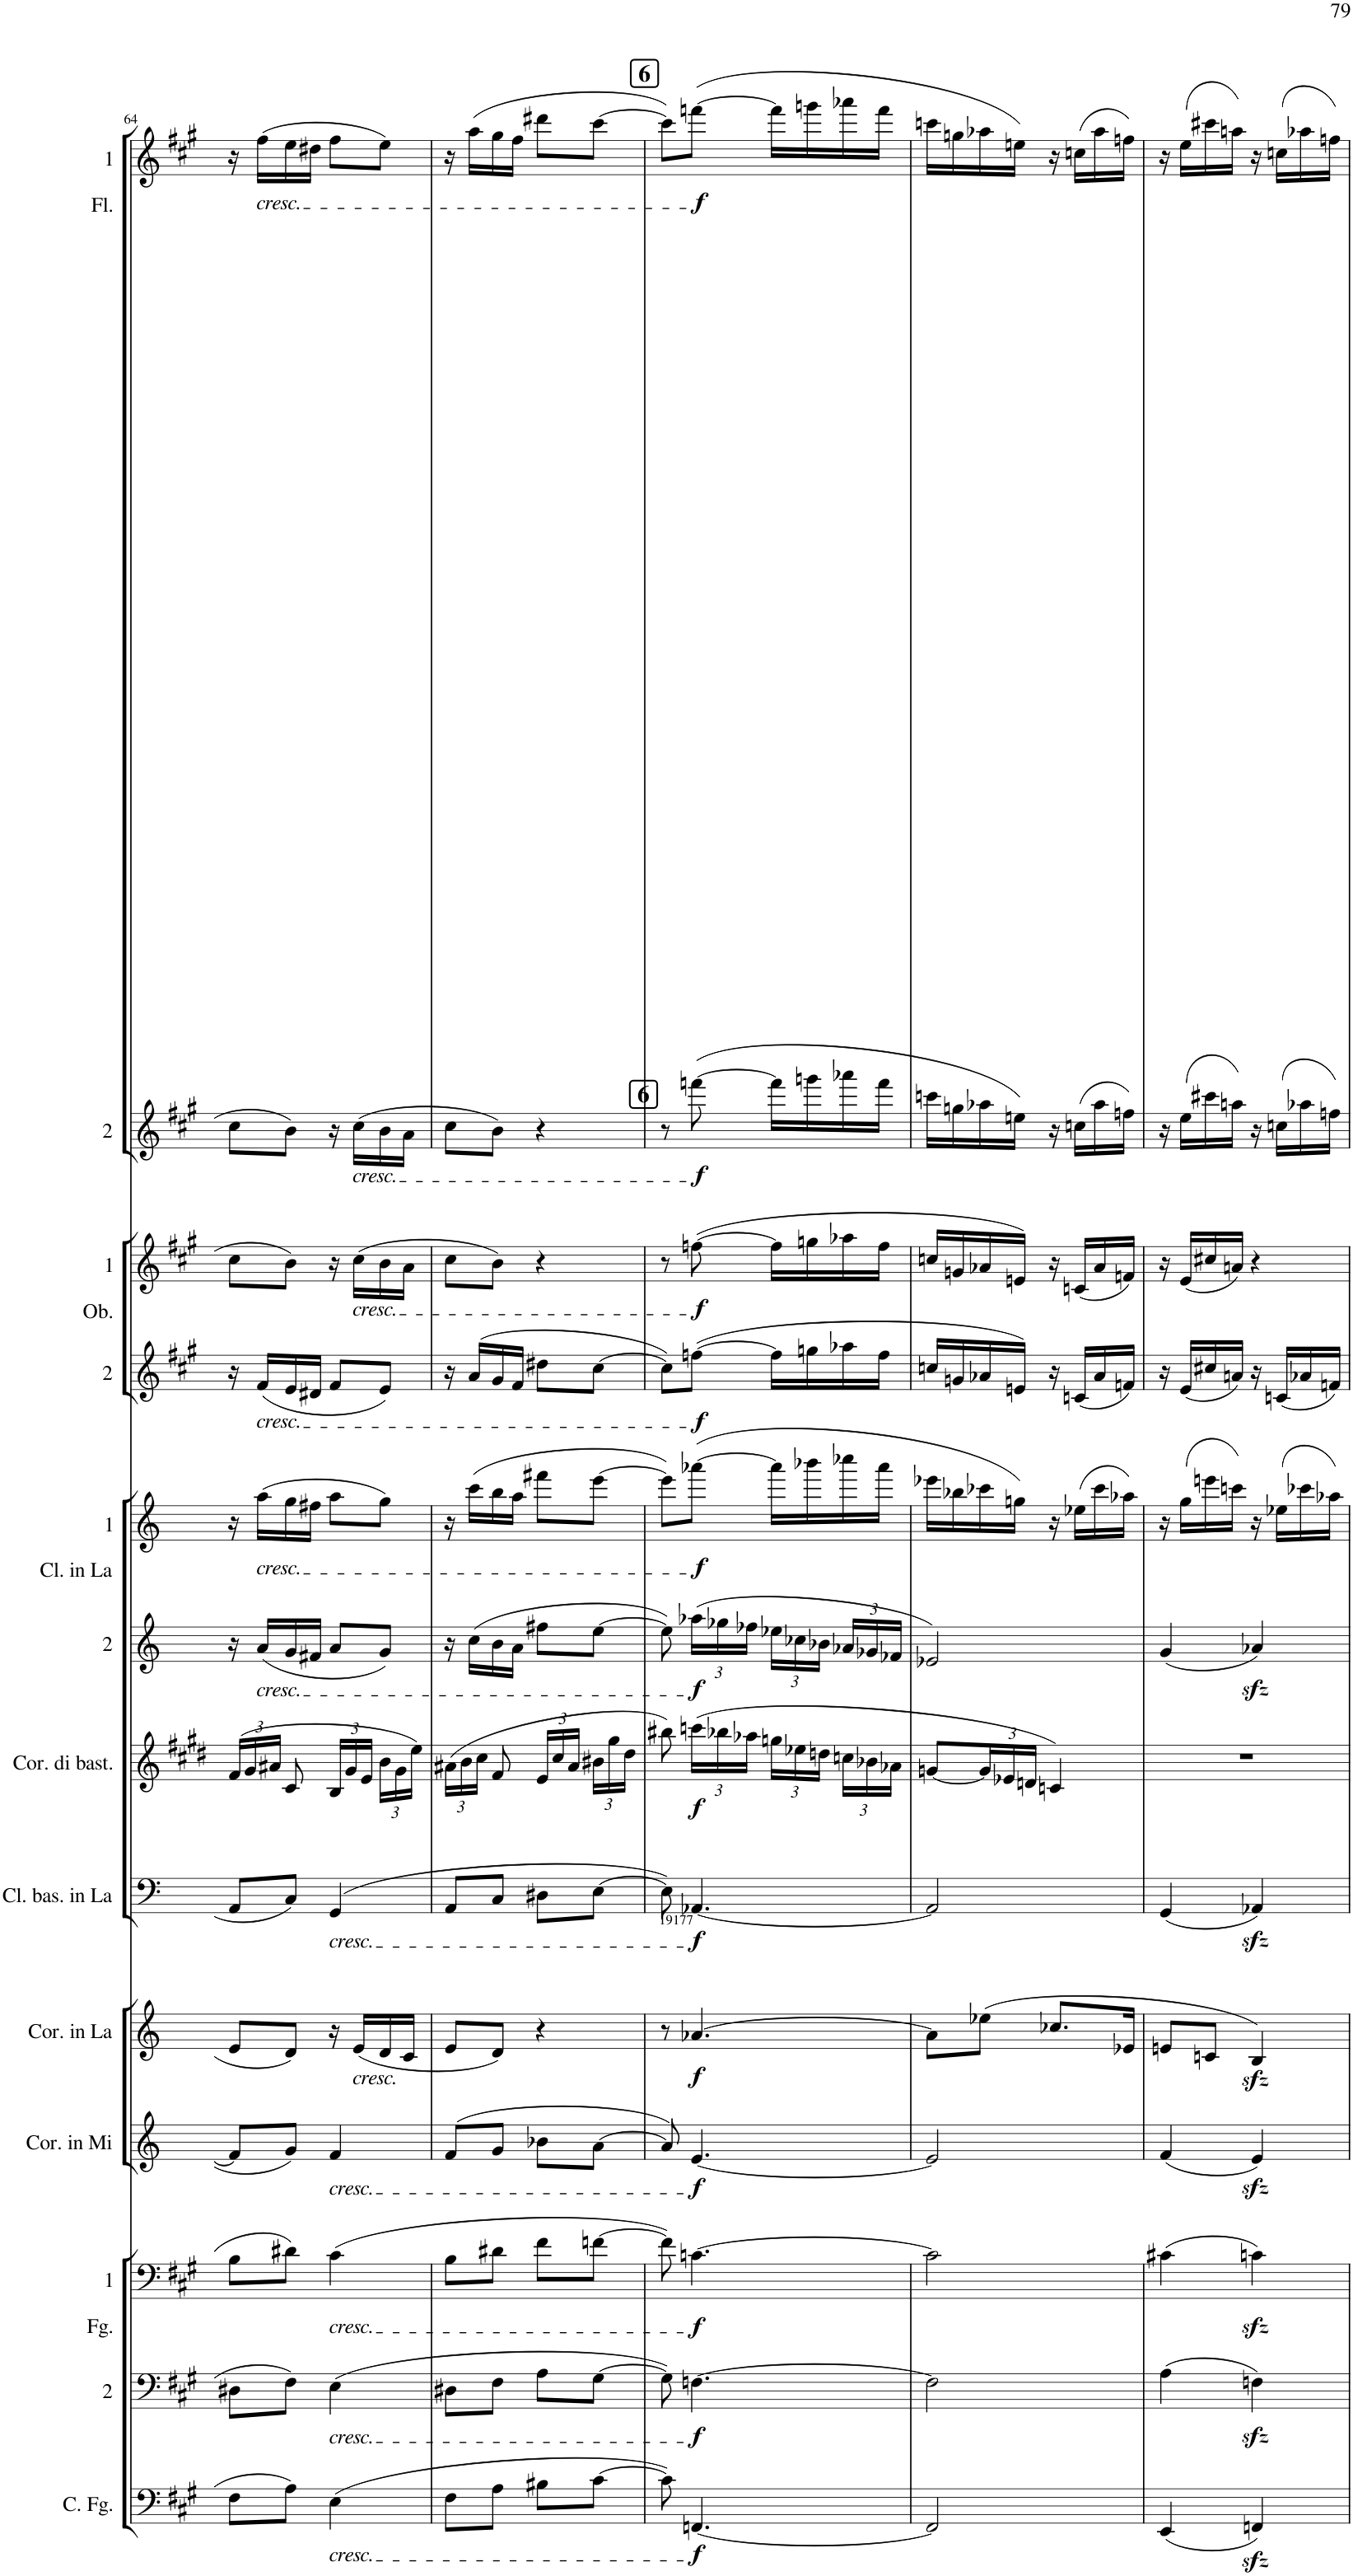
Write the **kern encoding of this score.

**kern	**dynam	**kern	**dynam	**kern	**dynam	**kern	**dynam	**kern	**dynam	**kern	**dynam	**kern	**dynam	**kern	**dynam	**kern	**dynam	**kern	**dynam	**kern	**dynam	**kern	**dynam	**kern	**dynam
*part13	*part13	*part12	*part12	*part11	*part11	*part10	*part10	*part9	*part9	*part8	*part8	*part7	*part7	*part6	*part6	*part5	*part5	*part4	*part4	*part3	*part3	*part2	*part2	*part1	*part1
*staff13	*staff13	*staff12	*staff12	*staff11	*staff11	*staff10	*staff10	*staff9	*staff9	*staff8	*staff8	*staff7	*staff7	*staff6	*staff6	*staff5	*staff5	*staff4	*staff4	*staff3	*staff3	*staff2	*staff2	*staff1	*staff1
*I"Contrafagotto	*	*I"2	*	*I"1  Fagotti	*	*I"Corno in Mi	*	*I"Corno in La	*	*I"Clarinetto basso in La	*	*I"Corno di bassetto	*	*I"2	*	*I"1  Clarinetti in La	*	*I"2	*	*I"1  Oboi	*	*I"2	*	*I"1  Flauti	*
*I'C. Fg.	*	*	*	*I'1  Fg.	*	*I'Cor. in Mi	*	*I'Cor. in La	*	*I'Cl. bas. in La	*	*I'Cor. di bast.	*	*	*	*I'1  Cl. in La	*	*	*	*I'1  Ob.	*	*	*	*I'1  Fl.	*
!!LO:PB:g=z
*clefF4	*	*clefF4	*	*clefF4	*	*clefG2	*	*clefG2	*	*clefF4	*	*clefG2	*	*clefG2	*	*clefG2	*	*clefG2	*	*clefG2	*	*clefG2	*	*clefG2	*
*Trd7c12	*	*	*	*	*	*Trd5c8	*	*Trd2c3	*	*Trd2c3	*	*Trd4c7	*	*Trd2c3	*	*Trd2c3	*	*	*	*	*	*	*	*	*
*k[f#c#g#]	*	*k[f#c#g#]	*	*k[f#c#g#]	*	*k[]	*	*k[]	*	*k[]	*	*k[f#c#g#d#]	*	*k[]	*	*k[]	*	*k[f#c#g#]	*	*k[f#c#g#]	*	*k[f#c#g#]	*	*k[f#c#g#]	*
*M4/8	*	*M4/8	*	*M4/8	*	*M4/8	*	*M4/8	*	*M4/8	*	*M4/8	*	*M4/8	*	*M4/8	*	*M4/8	*	*M4/8	*	*M4/8	*	*M4/8	*
*	*	*	*	*	*	*	*	*	*	*	*	*Xbrackettup	*	*	*	*	*	*	*	*	*	*	*	*	*
=64	=64	=64	=64	=64	=64	=64	=64	=64	=64	=64	=64	=64	=64	=64	=64	=64	=64	=64	=64	=64	=64	=64	=64	=64	=64
8F#\L	.	8D#X\L	.	8B\L	.	8f/L]	.	8e/L	.	8AA/L	.	(24f#/LL	.	16r	.	16r	.	16r	.	8cc#\L	.	8cc#\L	.	16r	.
.	.	.	.	.	.	.	.	.	.	.	.	24g#/	.	.	.	.	.	.	.	.	.	.	.	.	.
!	!	!	!	!	!	!	!	!	!	!	!	!	!	!	!	!	!	!	!	!	!	!	!	!LO:TX:b:i:t=cresc.	!
!	!	!	!	!	!	!	!	!	!	!	!	!	!	!	!	!	!	!LO:TX:b:i:t=cresc.	!	!	!	!	!	!	!
!	!	!	!	!	!	!	!	!	!	!	!	!	!	!	!	!LO:TX:b:i:t=cresc.	!	!	!	!	!	!	!	!	!
!	!	!	!	!	!	!	!	!	!	!	!	!	!	!LO:TX:b:i:t=cresc.	!	!	!	!	!	!	!	!	!	!	!
.	.	.	.	.	.	.	.	.	.	.	.	.	.	(16a/LL	.	(16aa\LL	.	(16f#/LL	.	.	.	.	.	(16ff#\LL	.
.	.	.	.	.	.	.	.	.	.	.	.	24a#X/JJ	.	.	.	.	.	.	.	.	.	.	.	.	.
8A\J	.	8F#\J	.	8d#X\J	.	8g/J	.	8d/J	.	8C/J	.	8c#/	.	16g/	.	16gg\	.	16e/	.	8b\J	.	8b\J	.	16ee\	.
.	.	.	.	.	.	.	.	.	.	.	.	.	.	16f#X/JJ	.	16ff#X\JJ	.	16d#X/JJ	.	.	.	.	.	16dd#X\JJ	.
!	!	!	!	!	!	!	!	!	!	!LO:TX:b:i:t=cresc.	!	!	!	!	!	!	!	!	!	!	!	!	!	!	!
!	!	!	!	!	!	!LO:TX:b:i:t=cresc.	!	!	!	!	!	!	!	!	!	!	!	!	!	!	!	!	!	!	!
!	!	!	!	!LO:TX:b:i:t=cresc.	!	!	!	!	!	!	!	!	!	!	!	!	!	!	!	!	!	!	!	!	!
!	!	!LO:TX:b:i:t=cresc.	!	!	!	!	!	!	!	!	!	!	!	!	!	!	!	!	!	!	!	!	!	!	!
!LO:TX:b:i:t=cresc.	!	!	!	!	!	!	!	!	!	!	!	!	!	!	!	!	!	!	!	!	!	!	!	!	!
(4E\	.	(4E\	.	(4c#\	.	4f/	.	16r	.	(4GG/	.	24B/LL	.	8a/L	.	8aa\L	.	8f#/L	.	16r	.	16r	.	8ff#\L	.
.	.	.	.	.	.	.	.	.	.	.	.	24g#/	.	.	.	.	.	.	.	.	.	.	.	.	.
!	!	!	!	!	!	!	!	!	!	!	!	!	!	!	!	!	!	!	!	!	!	!LO:TX:b:i:t=cresc.	!	!	!
!	!	!	!	!	!	!	!	!	!	!	!	!	!	!	!	!	!	!	!	!LO:TX:b:i:t=cresc.	!	!	!	!	!
!	!	!	!	!	!	!	!	!LO:TX:b:i:t=cresc.	!	!	!	!	!	!	!	!	!	!	!	!	!	!	!	!	!
.	.	.	.	.	.	.	.	(16e/LL	.	.	.	.	.	.	.	.	.	.	.	(16cc#\LL	.	(16cc#\LL	.	.	.
.	.	.	.	.	.	.	.	.	.	.	.	24e/JJ	.	.	.	.	.	.	.	.	.	.	.	.	.
.	.	.	.	.	.	.	.	16d/	.	.	.	24b\LL	.	8g/J)	.	8gg\J)	.	8e/J)	.	16b\	.	16b\	.	8ee\J)	.
.	.	.	.	.	.	.	.	.	.	.	.	24g#\	.	.	.	.	.	.	.	.	.	.	.	.	.
.	.	.	.	.	.	.	.	16c/JJ	.	.	.	.	.	.	.	.	.	.	.	16a\JJ	.	16a\JJ	.	.	.
.	.	.	.	.	.	.	.	.	.	.	.	24ee\JJ)	.	.	.	.	.	.	.	.	.	.	.	.	.
=65	=65	=65	=65	=65	=65	=65	=65	=65	=65	=65	=65	=65	=65	=65	=65	=65	=65	=65	=65	=65	=65	=65	=65	=65	=65
8F#\L	.	8D#X\L	.	8B\L	.	(8f/L	.	8e/L	.	8AA/L	.	(24a#X\LL	.	16r	.	16r	.	16r	.	8cc#\L	.	8cc#\L	.	16r	.
.	.	.	.	.	.	.	.	.	.	.	.	24b\	.	.	.	.	.	.	.	.	.	.	.	.	.
.	.	.	.	.	.	.	.	.	.	.	.	.	.	(16cc\LL	.	(16ccc\LL	.	(16a/LL	.	.	.	.	.	(16aa\LL	.
.	.	.	.	.	.	.	.	.	.	.	.	24cc#\JJ	.	.	.	.	.	.	.	.	.	.	.	.	.
8A\J	.	8F#\J	.	8d#X\J	.	8g/J	.	8d/J)	.	8C/J	.	8f#/	.	16b\	.	16bb\	.	16g#/	.	8b\J)	.	8b\J)	.	16gg#\	.
.	.	.	.	.	.	.	.	.	.	.	.	.	.	16a\JJ	.	16aa\JJ	.	16f#/JJ	.	.	.	.	.	16ff#\JJ	.
8B#X\L	.	8A\L	.	8f#\L	.	8b-X\L	.	4r	.	8D#X\L	.	24e/LL	.	8ff#X\L	.	8fff#X\L	.	8dd#X\L	.	4r	.	4r	.	8ddd#X\L	.
.	.	.	.	.	.	.	.	.	.	.	.	24cc#/	.	.	.	.	.	.	.	.	.	.	.	.	.
.	.	.	.	.	.	.	.	.	.	.	.	24a#/JJ	.	.	.	.	.	.	.	.	.	.	.	.	.
[8c#\J	.	[8G#\J	.	[8fn\J	.	[8a\J	.	.	.	[8E\J	.	24b#X\LL	.	[8ee\J	.	[8eee\J	.	[8cc#\J	.	.	.	.	.	[8ccc#\J	.
.	.	.	.	.	.	.	.	.	.	.	.	24gg#\	.	.	.	.	.	.	.	.	.	.	.	.	.
.	.	.	.	.	.	.	.	.	.	.	.	24dd#\JJ	.	.	.	.	.	.	.	.	.	.	.	.	.
!!LO:REH:place=s1:b:B:cj:fs=14:t=6
!!LO:REH:place=s1:a:B:cj:fs=14:t=6
=66	=66	=66	=66	=66	=66	=66	=66	=66	=66	=66	=66	=66	=66	=66	=66	=66	=66	=66	=66	=66	=66	=66	=66	=66	=66
8c#\])	.	8G#\])	.	8f\])	.	8a/])	.	8r	.	8E\])	.	8bb#X\)	.	8ee\])	.	8eee\L])	.	8cc#\L])	.	8r	.	8r	.	8ccc#\L])	.
*	*	*	*	*	*	*	*	*	*	*	*	*	*	*Xbrackettup	*	*	*	*	*	*	*	*	*	*	*
!	!LO:DY:b	!	!LO:DY:b	!	!LO:DY:b	!	!LO:DY:b	!	!LO:DY:b	!	!LO:DY:b	!	!LO:DY:b	!	!LO:DY:b	!	!LO:DY:b	!	!LO:DY:b	!	!LO:DY:b	!	!LO:DY:b	!	!LO:DY:b
[4.FFn/	f	[4.Fn\	f	[4.cn\	f	[4.e/	f	[4.a-X/	f	[4.AA-X/	f	(24cccn\LL	f	(24aa-X\LL	f	([8aaa-X\J	f	([8ffn\J	f	([8ffn\	f	([8fffn\	f	([8fffn\J	f
.	.	.	.	.	.	.	.	.	.	.	.	24bb-X\	.	24gg-X\	.	.	.	.	.	.	.	.	.	.	.
.	.	.	.	.	.	.	.	.	.	.	.	24aa-X\JJ	.	24ff-X\JJ	.	.	.	.	.	.	.	.	.	.	.
.	.	.	.	.	.	.	.	.	.	.	.	24ggn\LL	.	24ee-X\LL	.	16aaa-\LL]	.	16ff\LL]	.	16ff\LL]	.	16fff\LL]	.	16fff\LL]	.
.	.	.	.	.	.	.	.	.	.	.	.	24ee-X\	.	24cc-X\	.	.	.	.	.	.	.	.	.	.	.
.	.	.	.	.	.	.	.	.	.	.	.	.	.	.	.	16bbb-X\	.	16ggn\	.	16ggn\	.	16gggn\	.	16gggn\	.
.	.	.	.	.	.	.	.	.	.	.	.	24ddn\JJ	.	24b-X\JJ	.	.	.	.	.	.	.	.	.	.	.
.	.	.	.	.	.	.	.	.	.	.	.	24ccn\LL	.	24a-X/LL	.	16cccc-X\	.	16aa-X\	.	16aa-X\	.	16aaa-X\	.	16aaa-X\	.
.	.	.	.	.	.	.	.	.	.	.	.	24b-X\	.	24g-X/	.	.	.	.	.	.	.	.	.	.	.
.	.	.	.	.	.	.	.	.	.	.	.	.	.	.	.	16aaa-\JJ	.	16ff\JJ	.	16ff\JJ	.	16fff\JJ	.	16fff\JJ	.
.	.	.	.	.	.	.	.	.	.	.	.	24a-X\JJ	.	24f-X/JJ	.	.	.	.	.	.	.	.	.	.	.
=67	=67	=67	=67	=67	=67	=67	=67	=67	=67	=67	=67	=67	=67	=67	=67	=67	=67	=67	=67	=67	=67	=67	=67	=67	=67
2FF/]	.	2F\]	.	2c\]	.	2e/]	.	8a-\L]	.	2AA-/]	.	[8gn/L	.	2e-X/)	.	16eee-X\LL	.	16ccn/LL	.	16ccn/LL	.	16cccn\LL	.	16cccn\LL	.
.	.	.	.	.	.	.	.	.	.	.	.	.	.	.	.	16bb-X\	.	16gn/	.	16gn/	.	16ggn\	.	16ggn\	.
.	.	.	.	.	.	.	.	(8ee-X\J	.	.	.	24g/L]	.	.	.	16ccc-X\	.	16a-X/	.	16a-X/	.	16aa-X\	.	16aa-X\	.
.	.	.	.	.	.	.	.	.	.	.	.	24e-X/	.	.	.	.	.	.	.	.	.	.	.	.	.
.	.	.	.	.	.	.	.	.	.	.	.	.	.	.	.	16ggn\JJ)	.	16en/JJ)	.	16en/JJ)	.	16een\JJ)	.	16een\JJ)	.
.	.	.	.	.	.	.	.	.	.	.	.	24dn/JJ	.	.	.	.	.	.	.	.	.	.	.	.	.
.	.	.	.	.	.	.	.	8.cc-X/L	.	.	.	4cn/)	.	.	.	16r	.	16r	.	16r	.	16r	.	16r	.
.	.	.	.	.	.	.	.	.	.	.	.	.	.	.	.	(16ee-X\LL	.	(16cn/LL	.	(16cn/LL	.	(16ccn\LL	.	(16ccn\LL	.
.	.	.	.	.	.	.	.	.	.	.	.	.	.	.	.	16ccc-\	.	16a-/	.	16a-/	.	16aa-\	.	16aa-\	.
.	.	.	.	.	.	.	.	16e-X/Jk	.	.	.	.	.	.	.	16aa-X\JJ)	.	16fn/JJ)	.	16fn/JJ)	.	16ffn\JJ)	.	16ffn\JJ)	.
=68	=68	=68	=68	=68	=68	=68	=68	=68	=68	=68	=68	=68	=68	=68	=68	=68	=68	=68	=68	=68	=68	=68	=68	=68	=68
(4EE/	.	(4A\	.	(4c#X\	.	(4f/	.	8en/L	.	(4GG/	.	2r	.	(4g/	.	16r	.	16r	.	16r	.	16r	.	16r	.
.	.	.	.	.	.	.	.	.	.	.	.	.	.	.	.	(16gg\LL	.	(16e/LL	.	(16e/LL	.	(16ee\LL	.	(16ee\LL	.
.	.	.	.	.	.	.	.	8cn/J	.	.	.	.	.	.	.	16eeen\	.	16cc#X/	.	16cc#X/	.	16ccc#X\	.	16ccc#X\	.
.	.	.	.	.	.	.	.	.	.	.	.	.	.	.	.	16cccn\JJ)	.	16an/JJ)	.	16an/JJ)	.	16aan\JJ)	.	16aan\JJ)	.
4FFnzz</)	.	4Fnzz<\)	.	4cnzz<\)	.	4ezz</)	.	4Bzz</)	.	4AA-Xzz</)	.	.	.	4a-Xzz</)	.	16r	.	16r	.	4r	.	16r	.	16r	.
.	.	.	.	.	.	.	.	.	.	.	.	.	.	.	.	(16ee-X\LL	.	(16cn/LL	.	.	.	(16ccn\LL	.	(16ccn\LL	.
.	.	.	.	.	.	.	.	.	.	.	.	.	.	.	.	16ccc-X\	.	16a-X/	.	.	.	16aa-X\	.	16aa-X\	.
.	.	.	.	.	.	.	.	.	.	.	.	.	.	.	.	16aa-X\JJ)	.	16fn/JJ)	.	.	.	16ffn\JJ)	.	16ffn\JJ)	.
=	=	=	=	=	=	=	=	=	=	=	=	=	=	=	=	=	=	=	=	=	=	=	=	=	=
*-	*-	*-	*-	*-	*-	*-	*-	*-	*-	*-	*-	*-	*-	*-	*-	*-	*-	*-	*-	*-	*-	*-	*-	*-	*-
